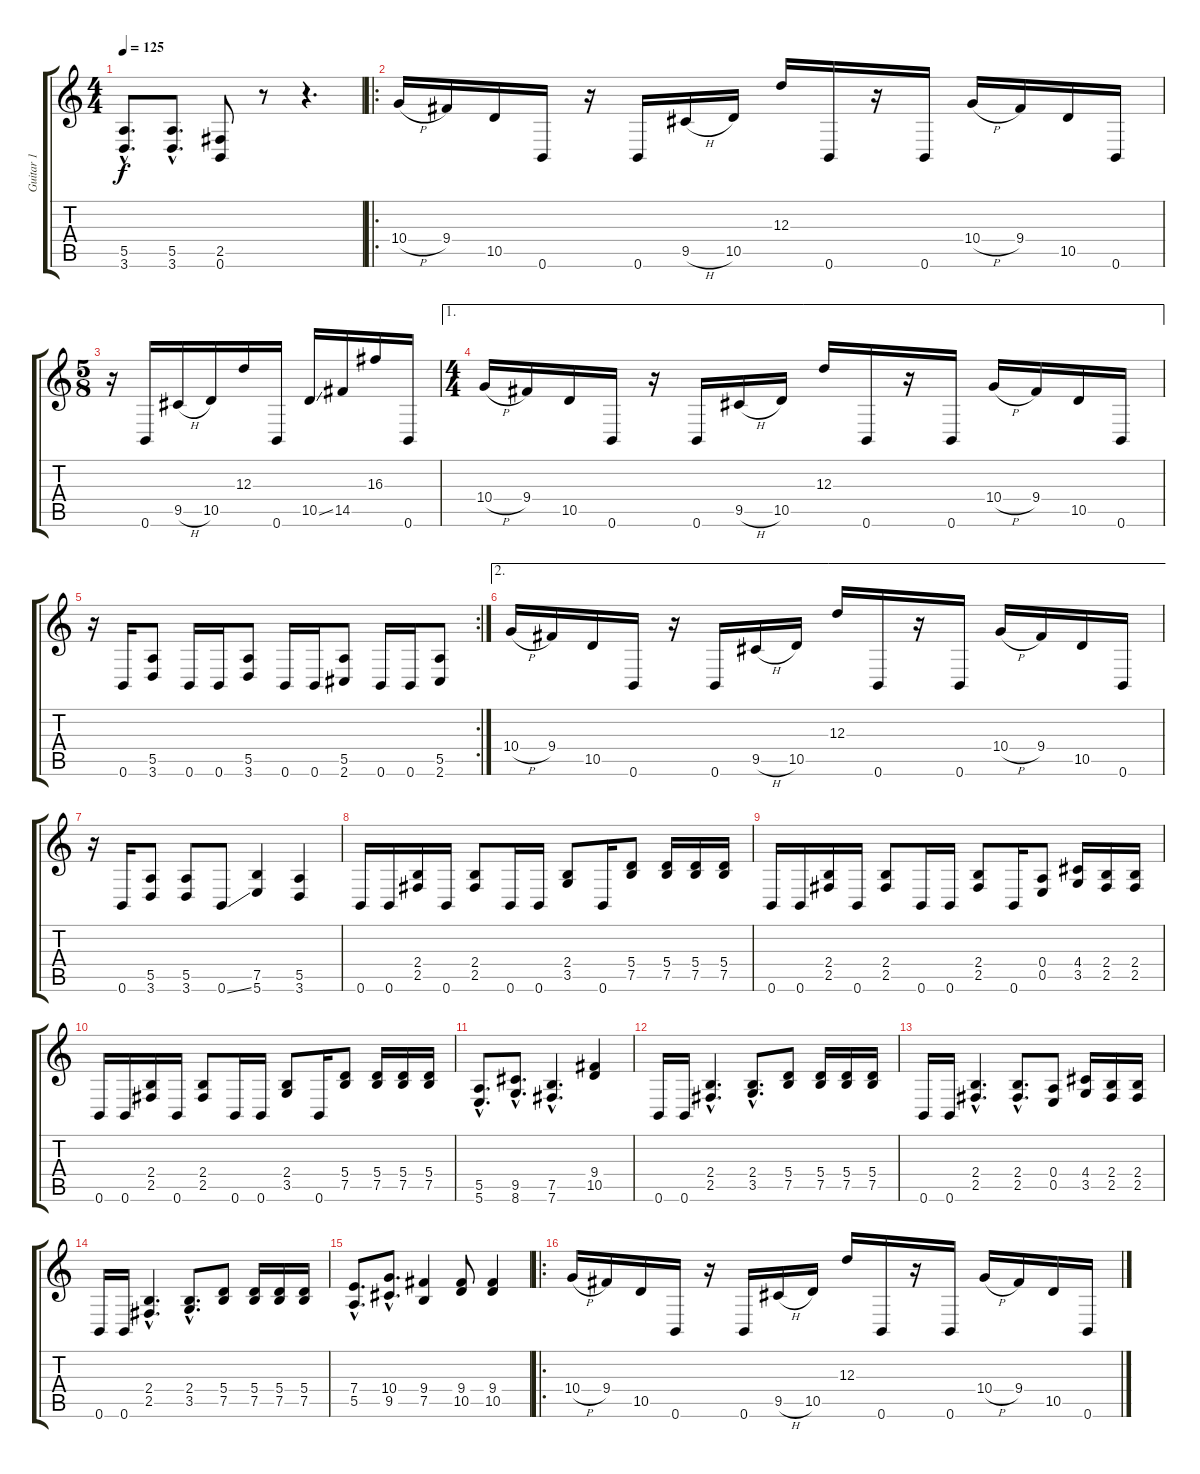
\track ("Guitar 1" "Guitar 1") {instrument distortionguitar}
\staff {score tabs}
\tuning (B3 Gb3 D3 A2 E2 B1) {hide}
\ts (4 4)
\tempo 125
\clef g2
\ks c
(5.5{hac} 3.6{hac}).8{d dy f instrument distortionguitar} (5.5{hac} 3.6{hac}).8{d} (2.5 0.6).8 r.8 r.4{d} |
\ro
10.4{h}.16 9.4.16 10.5.16 0.6.16 r.16 0.6.16 9.5{h}.16 10.5.16 12.3.16 0.6.16 r.16 0.6.16 10.4{h}.16 9.4.16 10.5.16 0.6.16 |
\ts (5 8)
r.16 0.6.16 9.5{h}.16 10.5.16 12.3.16 0.6.16 10.5{ss}.16 14.5.16 16.3.16 0.6.16 |
\ae 1
\ts (4 4)
10.4{h}.16 9.4.16 10.5.16 0.6.16 r.16 0.6.16 9.5{h}.16 10.5.16 12.3.16 0.6.16 r.16 0.6.16 10.4{h}.16 9.4.16 10.5.16 0.6.16 |
\rc 2
r.16 0.6.16 (5.5 3.6).8 0.6.16 0.6.16 (5.5 3.6).8 0.6.16 0.6.16 (5.5 2.6).8 0.6.16 0.6.16 (5.5 2.6).8 |
\ae 2
10.4{h}.16 9.4.16 10.5.16 0.6.16 r.16 0.6.16 9.5{h}.16 10.5.16 12.3.16 0.6.16 r.16 0.6.16 10.4{h}.16 9.4.16 10.5.16 0.6.16 |
r.16 0.6.16 (5.5 3.6).8 (5.5 3.6).8 0.6{ss}.8 (7.5 5.6).4 (5.5 3.6).4 |
0.6.16 0.6.16 (2.4 2.5).16 0.6.16 (2.4 2.5).8 0.6.16 0.6.16 (2.4 3.5).8 0.6.16 (5.4 7.5).8 (5.4 7.5).16 (5.4 7.5).16 (5.4 7.5).16 |
0.6.16 0.6.16 (2.4 2.5).16 0.6.16 (2.4 2.5).8 0.6.16 0.6.16 (2.4 2.5).8 0.6.16 (0.4 0.5).8 (4.4 3.5).16 (2.4 2.5).16 (2.4 2.5).16 |
0.6.16 0.6.16 (2.4 2.5).16 0.6.16 (2.4 2.5).8 0.6.16 0.6.16 (2.4 3.5).8 0.6.16 (5.4 7.5).8 (5.4 7.5).16 (5.4 7.5).16 (5.4 7.5).16 |
(5.5{hac} 5.6{hac}).8{d} (9.5{hac} 8.6{hac}).8{d} (7.5{hac} 7.6{hac}).4{d} (9.4 10.5).4 |
0.6.16 0.6.16 (2.4{hac} 2.5{hac}).4{d} (2.4{hac} 3.5{hac}).8{d} (5.4 7.5).8 (5.4 7.5).16 (5.4 7.5).16 (5.4 7.5).16 |
0.6.16 0.6.16 (2.4{hac} 2.5{hac}).4{d} (2.4{hac} 2.5{hac}).8{d} (0.4 0.5).8 (4.4 3.5).16 (2.4 2.5).16 (2.4 2.5).16 |
0.6.16 0.6.16 (2.4{hac} 2.5{hac}).4{d} (2.4{hac} 3.5{hac}).8{d} (5.4 7.5).8 (5.4 7.5).16 (5.4 7.5).16 (5.4 7.5).16 |
(7.4{hac} 5.5{hac}).8{d} (10.4{hac} 9.5{hac}).8{d} (9.4 7.5).4 (9.4 10.5).8 (9.4 10.5).4 |
\ro
10.4{h}.16 9.4.16 10.5.16 0.6.16 r.16 0.6.16 9.5{h}.16 10.5.16 12.3.16 0.6.16 r.16 0.6.16 10.4{h}.16 9.4.16 10.5.16 0.6.16
